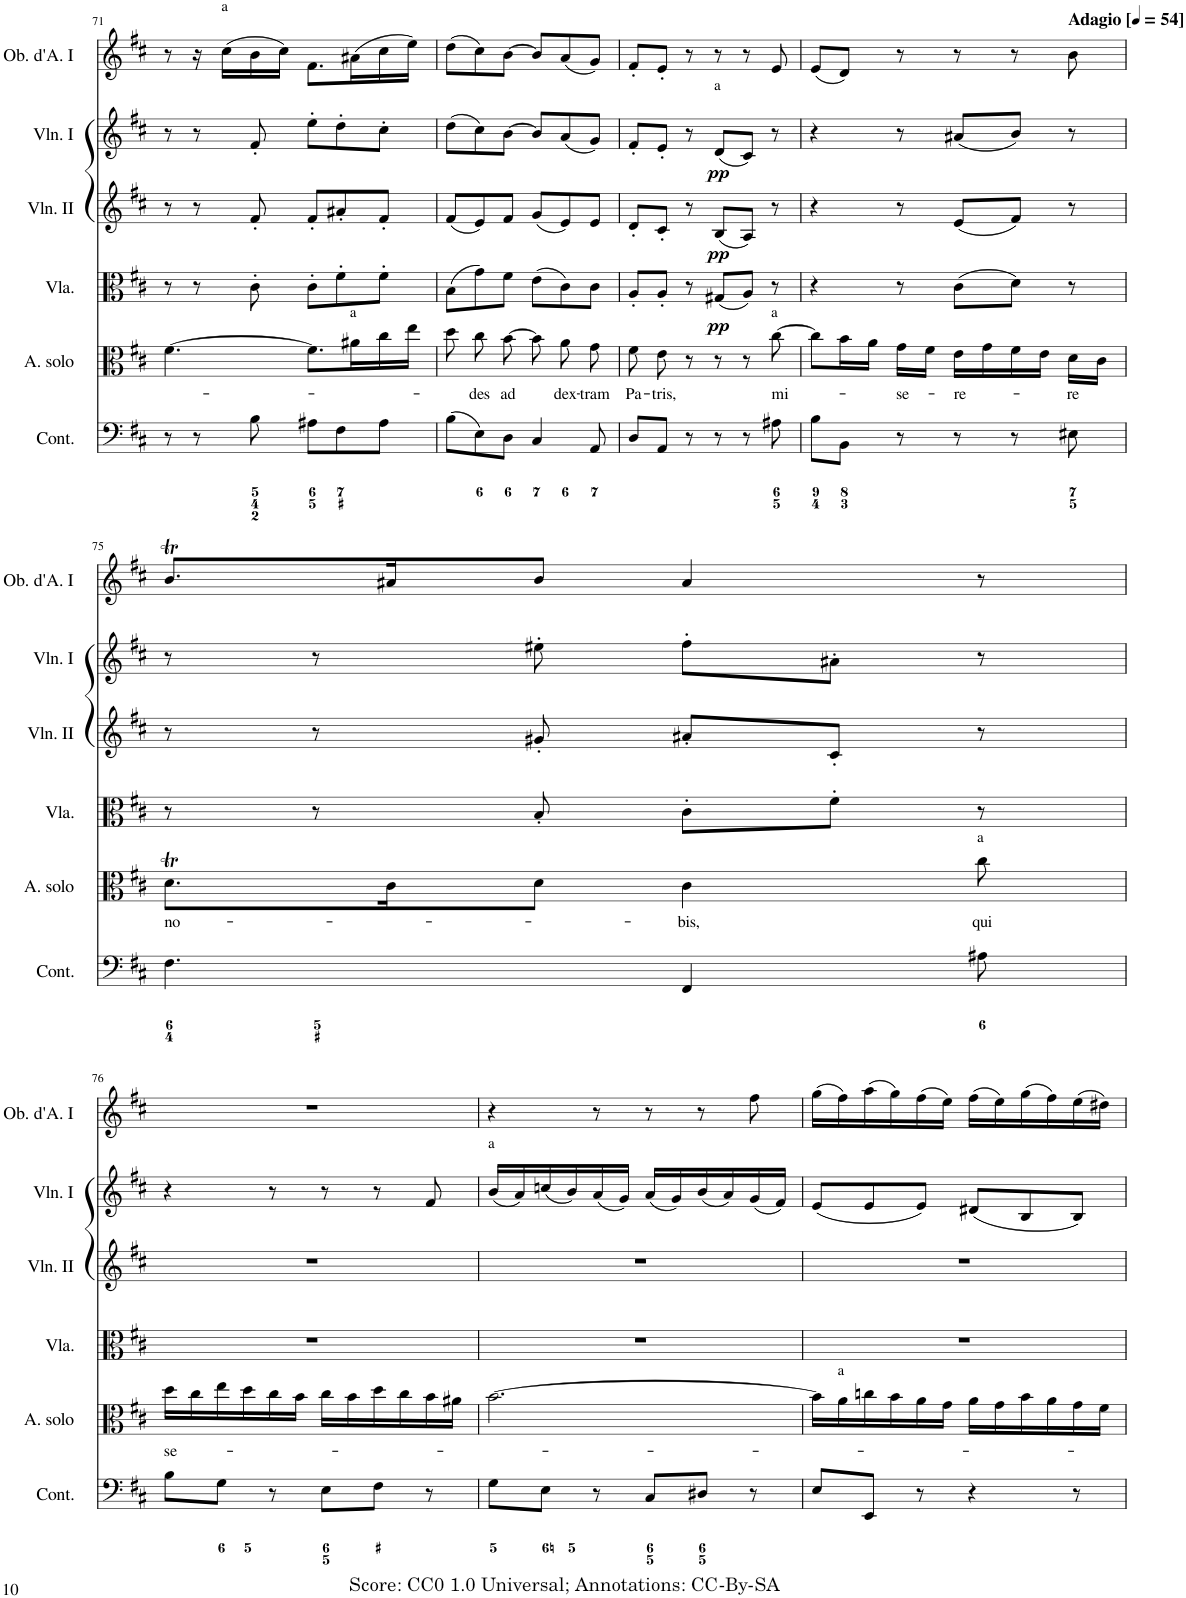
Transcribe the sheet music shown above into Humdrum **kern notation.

**kern	**kern	**kern	**text	**kern	**dynam	**kern	**dynam	**kern	**dynam	**kern
*part7	*part6	*part5	*part5	*part4	*part4	*part3	*part3	*part2	*part2	*part1
*staff7	*staff6	*staff5	*staff5	*staff4	*staff4	*staff3	*staff3	*staff2	*staff2	*staff1
*I"Continuo	*I"Continuo	*I"Alto solo	*	*I"Viola	*	*I"Violino II	*	*I"Violino I	*	*I"Oboe d'Amore I
*I'Cont.	*I'Cont.	*I'A. solo	*	*I'Vla.	*	*I'Vln. II	*	*I'Vln. I	*	*I'Ob. d'A. I
!!LO:PB:g=z
*clefF4	*clefF4	*clefC3	*	*clefC3	*	*clefG2	*	*clefG2	*	*clefG2
*	*	*Trd1c2	*	*	*	*	*	*	*	*
*k[f#c#]	*k[f#c#]	*k[f#c#]	*	*k[f#c#]	*	*k[f#c#]	*	*k[f#c#]	*	*k[f#c#]
*M6/8	*M6/8	*M6/8	*	*M6/8	*	*M6/8	*	*M6/8	*	*M6/8
=71	=71	=71	=71	=71	=71	=71	=71	=71	=71	=71
8r	8r	[4.f#\	.	8r	.	8r	.	8r	.	8r
8r	8r	.	.	8r	.	8r	.	8r	.	16r
!	!	!	!	!	!	!	!	!	!	!LO:TX:a:t=a
.	.	.	.	.	.	.	.	.	.	(16cc#\LL
8B	8B\	.	.	8c#'\	.	8f#'/	.	8f#'/	.	16b\
.	.	.	.	.	.	.	.	.	.	16cc#\JJ)
8A#X\L	8A#X\L	8.f#\L]	.	8c#'\L	.	8f#'/L	.	8ee'\L	.	8.f#\L
8F#\	8F#\	.	.	8f#'\	.	8a#X'/	.	8dd'\	.	.
!	!	!LO:TX:a:t=a	!	!	!	!	!	!	!	!
.	.	16a#X\L	.	.	.	.	.	.	.	(16a#X\L
8A#\J	8A#\J	16cc#\	.	8f#'\J	.	8f#'/J	.	8cc#'\J	.	16cc#\
.	.	16ee\JJ	.	.	.	.	.	.	.	16ee\JJ)
=72	=72	=72	=72	=72	=72	=72	=72	=72	=72	=72
(8B\L	(8B\L	8dd\	.	(8B\L	.	(8f#/L	.	(8dd\L	.	(8dd\L
!	!	!	!LO:LY:b	!	!	!	!	!	!	!
8E\)	8E\)	8cc#\	-des	8g\)	.	8e/)	.	8cc#\)	.	8cc#\)
!	!	!	!LO:LY:b	!	!	!	!	!	!	!
8D\J	8D\J	[8b\	ad	8f#\J	.	8f#/J	.	[8b\J	.	[8b\J
4C#	4C#/	8b\]	.	(8e\L	.	(8g/L	.	8b/L]	.	8b/L]
!	!	!	!LO:LY:b	!	!	!	!	!	!	!
.	.	8a\	dex-	8c#\)	.	8e/)	.	(8a/	.	(8a/
!	!	!	!LO:LY:b	!	!	!	!	!	!	!
8AA	8AA/	8g\	-tram	8c#\J	.	8e/J	.	8g/J)	.	8g/J)
=73	=73	=73	=73	=73	=73	=73	=73	=73	=73	=73
!	!	!	!LO:LY:b	!	!	!	!	!	!	!
8D/L	8D/L	8f#\	Pa-	8A'/L	.	8d'/L	.	8f#'/L	.	8f#'/L
!	!	!	!LO:LY:b	!	!	!	!	!	!	!
8AA/J	8AA/J	8e\	-tris,	8A'/J	.	8c#'/J	.	8e'/J	.	8e'/J
8r	8r	8r	.	8r	.	8r	.	8r	.	8r
!	!	!	!	!	!	!	!	!LO:TX:a:t=a	!	!
!	!	!	!	!	!LO:DY:b	!	!LO:DY:b	!	!LO:DY:b	!
8r	8r	8r	.	(8G#X/L	pp	(8B/L	pp	(8d/L	pp	8r
8r	8r	8r	.	8A/J)	.	8A/J)	.	8c#/J)	.	8r
!	!	!LO:TX:a:t=a	!	!	!	!	!	!	!	!
!	!	!	!LO:LY:b	!	!	!	!	!	!	!
8A#X	8A#X\	[8cc#\	mi-	8r	.	8r	.	8r	.	8e/
=74	=74	=74	=74	=74	=74	=74	=74	=74	=74	=74
8B\L	8B\L	8cc#\L]	.	4r	.	4r	.	4r	.	(8e/L
8BB\J	8BB\J	16b\L	.	.	.	.	.	.	.	8d/J)
.	.	16a\JJ	.	.	.	.	.	.	.	.
!	!	!	!LO:LY:b	!	!	!	!	!	!	!
8r	8r	16g\LL	-se-	8r	.	8r	.	8r	.	8r
.	.	16f#\JJ	.	.	.	.	.	.	.	.
!	!	!	!LO:LY:b	!	!	!	!	!	!	!
8r	8r	16e\LL	-re-	(8c#\L	.	(8e/L	.	(8a#X/L	.	8r
.	.	16g\	.	.	.	.	.	.	.	.
8r	8r	16f#\	.	8d\J)	.	8f#/J)	.	8b/J)	.	8r
.	.	16e\JJ	.	.	.	.	.	.	.	.
*	*	*	*	*	*	*	*	*	*	*MM54
!	!	!	!	!	!	!	!	!	!	!LO:TX:a:B:t=Adagio [
!	!	!	!	!	!	!	!	!	!	!LO:TX:a:B:t=]
!	!	!	!LO:LY:b	!	!	!	!	!	!	!
8E#X	8E#X\	16d\LL	-re	8r	.	8r	.	8r	.	8b\
.	.	16c#\JJ	.	.	.	.	.	.	.	.
!!LO:LB:g=z
=75	=75	=75	=75	=75	=75	=75	=75	=75	=75	=75
!	!	!	!LO:LY:b	!	!	!	!	!	!	!
4.F#	4.F#\	8.dT\L	no-	8r	.	8r	.	8r	.	8.bT/L
.	.	.	.	8r	.	8r	.	8r	.	.
.	.	16c#\K	.	.	.	.	.	.	.	16a#X/K
.	.	8d\J	.	8B'/	.	8g#X'/	.	8ee#X'\	.	8b/J
!	!	!	!LO:LY:b	!	!	!	!	!	!	!
4FF#	4FF#/	4c#\	-bis,	8c#'\L	.	8a#X'/L	.	8ff#'\L	.	4a#/
.	.	.	.	8f#'\J	.	8c#'/J	.	8a#X'\J	.	.
!	!	!LO:TX:a:t=a	!	!	!	!	!	!	!	!
!	!	!	!LO:LY:b	!	!	!	!	!	!	!
8A#X	8A#X\	8cc#\	qui	8r	.	8r	.	8r	.	8r
!!LO:LB:g=z
=76	=76	=76	=76	=76	=76	=76	=76	=76	=76	=76
!	!	!	!LO:LY:b	!	!	!	!	!	!	!
*	*	*	*	*^	*	*^	*	*	*	*
8B\L	8B\L	16dd\LL	se-	2.r	4c#	.	2.r	4c#	.	4r	.	2.r
.	.	16cc#\	.	.	.	.	.	.	.	.	.	.
8G\J	8G\J	16ee\	.	.	.	.	.	.	.	.	.	.
.	.	16dd\	.	.	.	.	.	.	.	.	.	.
8r	8r	16cc#\	.	.	2ryy	.	.	2ryy	.	8r	.	.
.	.	16b\JJ	.	.	.	.	.	.	.	.	.	.
8E\L	8E\L	16cc#\LL	.	.	.	.	.	.	.	8r	.	.
.	.	16b\	.	.	.	.	.	.	.	.	.	.
8F#\J	8F#\J	16dd\	.	.	.	.	.	.	.	8r	.	.
.	.	16cc#\	.	.	.	.	.	.	.	.	.	.
8r	8r	16b\	.	.	.	.	.	.	.	8f#/	.	.
.	.	16a#X\JJ	.	.	.	.	.	.	.	.	.	.
*	*	*	*	*v	*v	*	*	*	*	*	*	*
*	*	*	*	*	*	*v	*v	*	*	*	*
=77	=77	=77	=77	=77	=77	=77	=77	=77	=77	=77
!	!	!	!	!	!	!	!	!LO:TX:a:t=a	!	!
8G\L	8G\L	[2.b\	.	2.r	.	2.r	.	(16b/LL	.	4r
.	.	.	.	.	.	.	.	16a/)	.	.
8E\J	8E\J	.	.	.	.	.	.	(16ccn/	.	.
.	.	.	.	.	.	.	.	16b/)	.	.
8r	8r	.	.	.	.	.	.	(16a/	.	8r
.	.	.	.	.	.	.	.	16g/JJ)	.	.
8C#/L	8C#/L	.	.	.	.	.	.	(16a/LL	.	8r
.	.	.	.	.	.	.	.	16g/)	.	.
8D#X/J	8D#X/J	.	.	.	.	.	.	(16b/	.	8r
.	.	.	.	.	.	.	.	16a/)	.	.
8r	8r	.	.	.	.	.	.	(16g/	.	8ff#\
.	.	.	.	.	.	.	.	16f#/JJ)	.	.
=78	=78	=78	=78	=78	=78	=78	=78	=78	=78	=78
8E/L	8E/L	16b\LL]	.	2.r	.	2.r	.	(8e/L	.	(16gg\LL
!	!	!LO:TX:a:t=a	!	!	!	!	!	!	!	!
.	.	16a\	.	.	.	.	.	.	.	16ff#\)
8EE/J	8EE/J	16ccn\	.	.	.	.	.	8e/	.	(16aa\
.	.	16b\	.	.	.	.	.	.	.	16gg\)
8r	8r	16a\	.	.	.	.	.	8e/J)	.	(16ff#\
.	.	16g\JJ	.	.	.	.	.	.	.	16ee\JJ)
4r	4r	16a\LL	.	.	.	.	.	(8d#X/L	.	(16ff#\LL
.	.	16g\	.	.	.	.	.	.	.	16ee\)
.	.	16b\	.	.	.	.	.	8B/	.	(16gg\
.	.	16a\	.	.	.	.	.	.	.	16ff#\)
8r	8r	16g\	.	.	.	.	.	8B/J)	.	(16ee\
.	.	16f#\JJ	.	.	.	.	.	.	.	16dd#X\JJ)
=	=	=	=	=	=	=	=	=	=	=
*-	*-	*-	*-	*-	*-	*-	*-	*-	*-	*-
